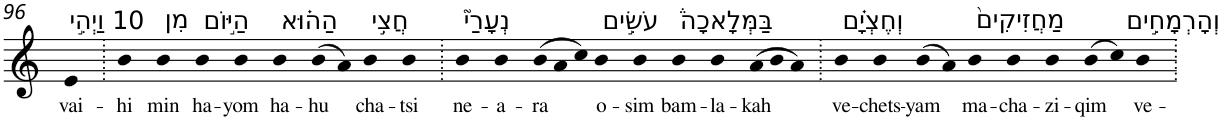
**kern	**text
*part1	*part1
*staff1	*staff1
*I"Piano	*
*I'Pno	*
!!LO:PB:g=z
*clefG2	*
*k[]	*
=96	=96
!LO:TX:a:t=10 וַיְהִ֣י	!
!	!LO:LY:b
4e	vai-
=97.	=97.
!	!LO:LY:b
4b	-hi
!LO:TX:a:t=מִן	!
!	!LO:LY:b
4b	min
!LO:TX:a:t=הַיּ֣וֹם	!
!	!LO:LY:b
4b	ha-
!	!LO:LY:b
4b	-yom
!LO:TX:a:t=הַה֗וּא	!
!	!LO:LY:b
4b	ha-
!	!LO:LY:b
(>8b	-hu
8a)	.
!LO:TX:a:t=חֲצִ֣י	!
!	!LO:LY:b
4b	cha-
!	!LO:LY:b
4b	-tsi
=98.	=98.
!LO:TX:a:t=נְעָרַי֮	!
!	!LO:LY:b
4b	ne-
!	!LO:LY:b
4b	-a-
*Xtuplet	*
!	!LO:LY:b
(>12b	-ra
12a	.
12cc)	.
!LO:TX:a:t=עֹשִׂ֣ים	!
!	!LO:LY:b
4b	o-
!	!LO:LY:b
4b	-sim
!LO:TX:a:t=בַּמְּלָאכָה֒	!
!	!LO:LY:b
4b	bam-
!	!LO:LY:b
4b	-la-
!	!LO:LY:b
(>12a	-kah
12b	.
12a)	.
=99.	=99.
!LO:TX:a:t=וְחֶצְיָ֗ם	!
!	!LO:LY:b
4b	ve-
!	!LO:LY:b
4b	-chets-
!	!LO:LY:b
(>8b	-yam
8a)	.
!LO:TX:a:t=מַחֲזִיקִים֙	!
!	!LO:LY:b
4b	ma-
!	!LO:LY:b
4b	-cha-
!	!LO:LY:b
4b	-zi-
!	!LO:LY:b
(>8b	-qim
8cc)	.
!LO:TX:a:t=וְהָרְמָחִ֣ים	!
!	!LO:LY:b
4b	ve-
=.	=.
*-	*-
